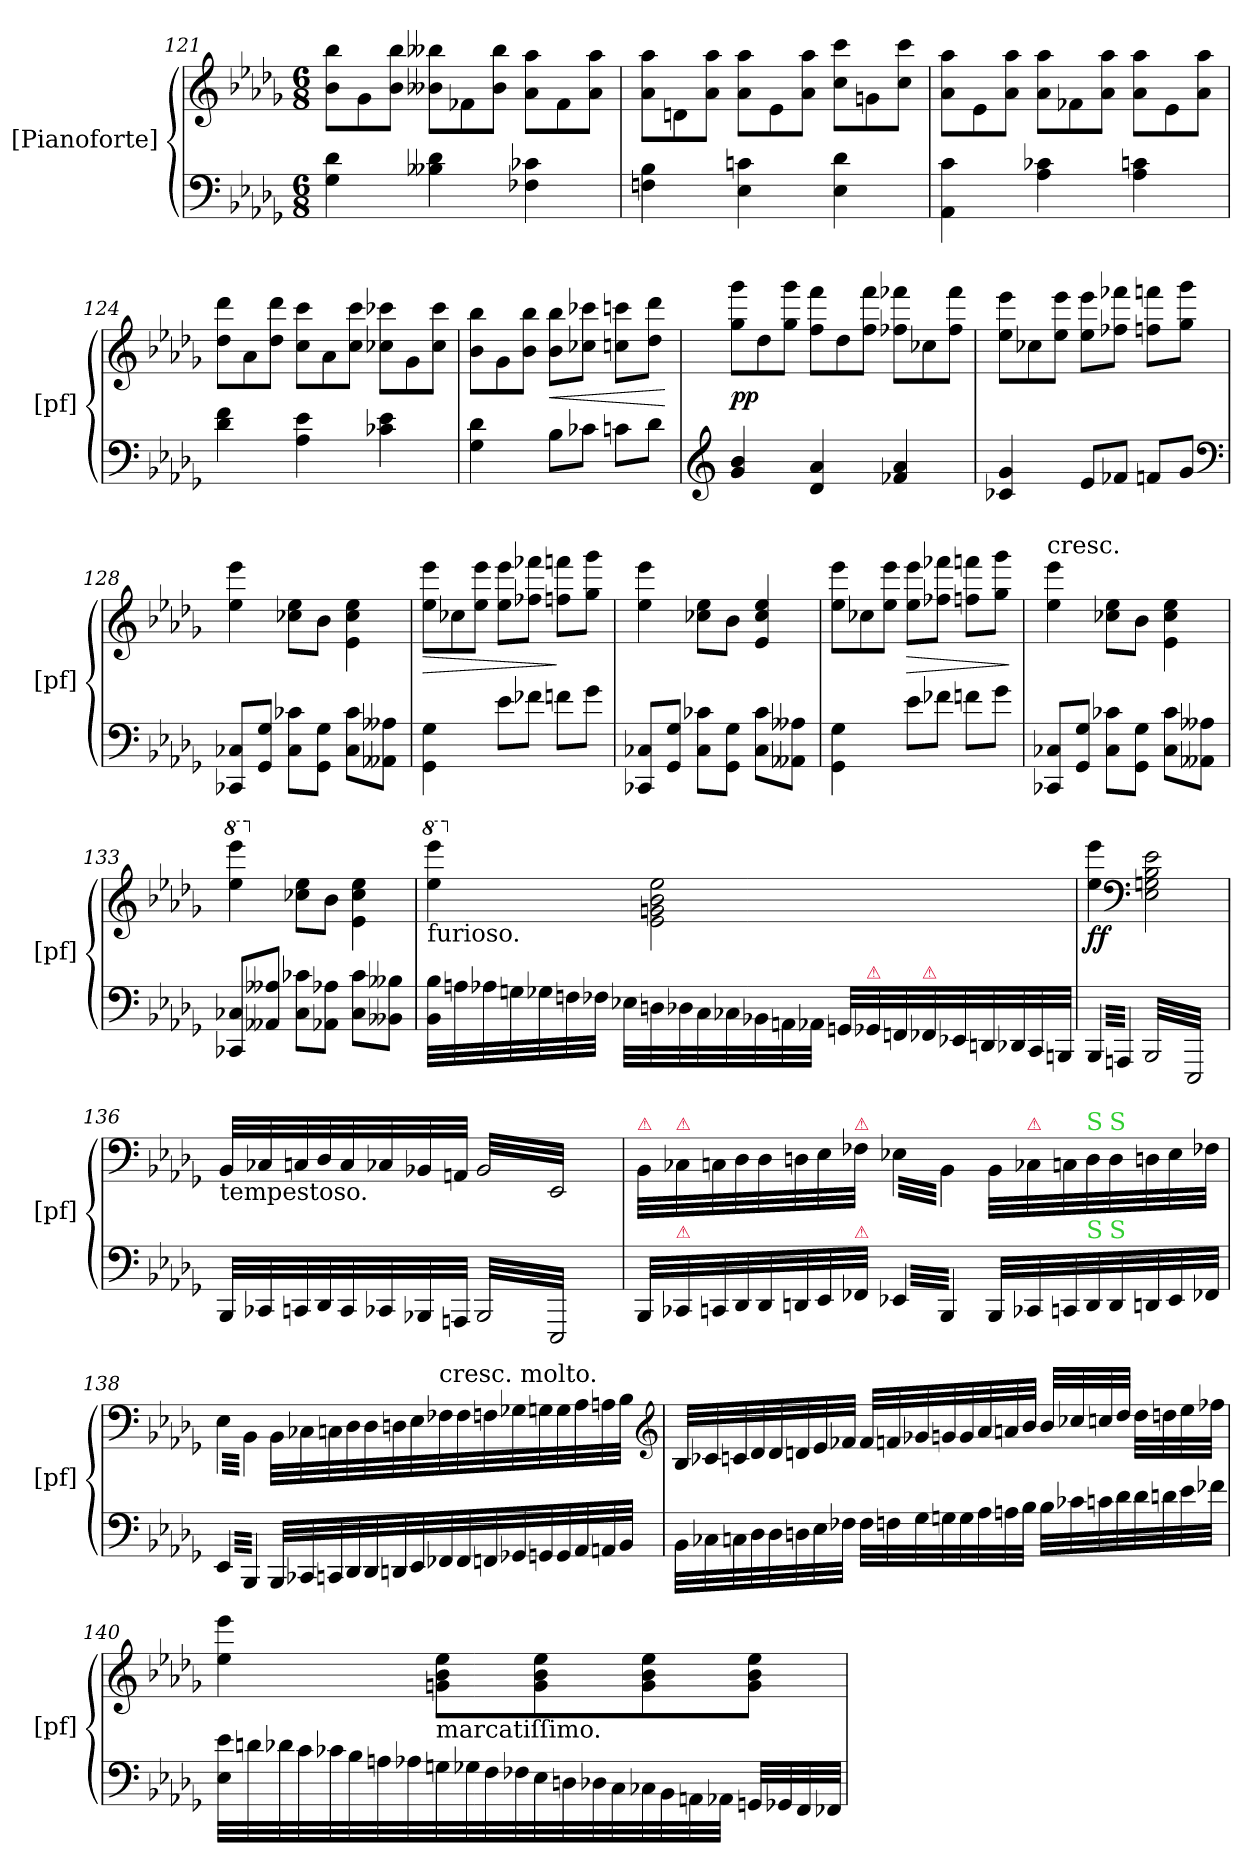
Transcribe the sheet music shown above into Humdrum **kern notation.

**kern	**kern	**dynam
*part2	*part1	*part1
*staff2	*staff1	*staff1
*	*I"[Pianoforte]	*
*	*I'[pf]	*
*clefF4	*clefG2	*
*k[b-e-a-d-g-]	*k[b-e-a-d-g-]	*
*M6/8	*M6/8	*
*	*Xtuplet	*
=121	=121	=121
4G-\ 4d-\	12b-\ 12bb-\L	.
.	12g-\	.
.	12b-\ 12bb-\J	.
4B--X\ 4d-\	12b--X\ 12bb--X\L	.
.	12f-X\	.
.	12b--\ 12bb--\J	.
4F-X\ 4c-X\	12a-\ 12aa-\L	.
.	12f-\	.
.	12a-\ 12aa-\J	.
=122	=122	=122
4Fn\ 4B-\	12a-\ 12aa-\L	.
.	12dn\	.
.	12a-\ 12aa-\J	.
4E-\ 4cn\	12a-\ 12aa-\L	.
.	12e-\	.
.	12a-\ 12aa-\J	.
4E-\ 4d-\	12cc\ 12ccc\L	.
.	12gn\	.
.	12cc\ 12ccc\J	.
=123	=123	=123
4AA-\ 4c\	12a-\ 12aa-\L	.
.	12e-\	.
.	12a-\ 12aa-\J	.
4A-\ 4c-X\	12a-\ 12aa-\L	.
.	12f-X\	.
.	12a-\ 12aa-\J	.
4A-\ 4cn\	12a-\ 12aa-\L	.
.	12e-\	.
.	12a-\ 12aa-\J	.
=124	=124	=124
4d-\ 4f\	12dd-\ 12ddd-\L	.
.	12a-\	.
.	12dd-\ 12ddd-\J	.
4A-\ 4e-\	12cc\ 12ccc\L	.
.	12a-\	.
.	12cc\ 12ccc\J	.
4c-X\ 4e-\	12cc-X\ 12ccc-X\L	.
.	12g-\	.
.	12cc-\ 12ccc-\J	.
=125	=125	=125
4G-\ 4d-\	12b-\ 12bb-\L	.
.	12g-\	.
.	12b-\ 12bb-\J	.
!	!	!LO:HP:b
8B-\L	8b-\ 8bb-\L	<
8c-X\J	8cc-X\ 8ccc-X\J	.
8cn\L	8ccn\ 8cccn\L	.
8d-\J	8dd-\ 8ddd-\J	.
.	.	[
=126	=126	=126
*clefG2	*	*
4g-/ 4b-/	12gg-\ 12ggg-\L	pp
.	12dd-\	.
.	12gg-\ 12ggg-\J	.
4d-/ 4a-/	12ff\ 12fff\L	.
.	12dd-\	.
.	12ff\ 12fff\J	.
4f-X/ 4a-/	12ff-X\ 12fff-X\L	.
.	12cc-X\	.
.	12ff-\ 12fff-\J	.
=127	=127	=127
4c-X/ 4g-/	12ee-\ 12eee-\L	.
.	12cc-X\	.
.	12ee-\ 12eee-\J	.
8e-/L	8ee-\ 8eee-\L	.
8f-X/J	8ff-X\ 8fff-X\J	.
8fn/L	8ffn\ 8fffn\L	.
8g-/J	8gg-\ 8ggg-\J	.
*clefF4	*	*
=128	=128	=128
8CC-X/ 8C-X/L	4ee-\ 4eee-\	.
8GG-/ 8G-/J	.	.
8C-\ 8c-X\L	8cc-X\ 8ee-\L	.
8GG-\ 8G-\J	8b-\J	.
8C-\ 8c-\L	4e-\ 4cc-\ 4ee-\	.
8AA--X\ 8A--X\J	.	.
=129	=129	=129
!	!	!LO:HP:b
4GG-\ 4G-\	12ee-\ 12eee-\L	>
.	12cc-X\	.
.	12ee-\ 12eee-\J	.
8e-\L	8ee-\ 8eee-\L	.
8f-X\J	8ff-X\ 8fff-X\J	.
8fn\L	8ffn\ 8fffn\L	]
8g-\J	8gg-\ 8ggg-\J	.
=130	=130	=130
8CC-X/ 8C-X/L	4ee-\ 4eee-\	.
8GG-/ 8G-/J	.	.
8C-\ 8c-X\L	8cc-X\ 8ee-\L	.
8GG-\ 8G-\J	8b-\J	.
8C-\ 8c-\L	4e-/ 4cc-/ 4ee-/	.
8AA--X\ 8A--X\J	.	.
=131	=131	=131
4GG-\ 4G-\	12ee-\ 12eee-\L	.
.	12cc-X\	.
.	12ee-\ 12eee-\J	.
!	!	!LO:HP:b
8e-\L	8ee-\ 8eee-\L	>
8f-X\J	8ff-X\ 8fff-X\J	.
8fn\L	8ffn\ 8fffn\L	.
8g-\J	8gg-\ 8ggg-\J	.
.	.	]
=132	=132	=132
!	!LO:TX:t=cresc.	!
8CC-X/ 8C-X/L	4ee-\ 4eee-\	.
8GG-/ 8G-/J	.	.
8C-\ 8c-X\L	8cc-X\ 8ee-\L	.
8GG-\ 8G-\J	8b-\J	.
8C-\ 8c-\L	4e-\ 4cc-\ 4ee-\	.
8AA--X\ 8A--X\J	.	.
=133	=133	=133
*	*8va	*
8CC-X/ 8C-X/L	4eee-\ 4eeee-\	.
8AA--X/ 8A--X/J	.	.
*	*X8va	*
8C-\ 8c-X\L	8cc-X\ 8ee-\L	.
8AA-X\ 8A-X\J	8b-\J	.
8C-\ 8c-\L	4e-\ 4cc-\ 4ee-\	.
8BB--X\ 8B--X\J	.	.
=134	=134	=134
*	*8va	*
!	!LO:TX:b:t=furioso.	!
32BB-\ 32B-\LLL	4eee-\ 4eeee-\	.
32An\	.	.
32A-X\	.	.
32Gn\	.	.
32G-X\	.	.
32Fn\	.	.
32F-X\JJJ	.	.
32E-X\LLL	.	.
*	*X8va	*
32Dn\	2e-\ 2gn\ 2b-\ 2ee-\	.
32D-X\	.	.
32C\	.	.
32C-X\	.	.
32BB-X\	.	.
32AAn\	.	.
32AA-X\JJJ	.	.
32GGn/LLL	.	.
!LO:TX:a:color=crimson:t=⚠	!	!
32GG-X/	.	.
32FFn/	.	.
!LO:TX:a:color=crimson:t=⚠	!	!
32FF-X/	.	.
32EE-X/	.	.
32DDn/	.	.
32DD-X/	.	.
32CC/	.	.
32BBBn/JJJ	.	.
=135	=135	=135
*tremolo	*	*
32BBB-/LLL	4ee-\ 4eee-\	ff
32AAA/	.	.
32BBB-/	.	.
32AAA/	.	.
32BBB-/	.	.
32AAA/	.	.
32BBB-/	.	.
32AAA/JJJ	.	.
*	*clefF4	*
32BBB-/LLL	2E-\ 2Gn\ 2B-\ 2e-\	.
32EEE-/	.	.
32BBB-/	.	.
32EEE-/	.	.
32BBB-/	.	.
32EEE-/	.	.
32BBB-/	.	.
32EEE-/	.	.
32BBB-/	.	.
32EEE-/	.	.
32BBB-/	.	.
32EEE-/	.	.
32BBB-/	.	.
32EEE-/	.	.
32BBB-/	.	.
32EEE-/JJJ	.	.
*Xtremolo	*	*
=136	=136	=136
!	!LO:TX:b:t=tempestoso.	!
32BBB-/LLL	32BB-/LLL	.
32CC-X/	32C-X/	.
32CCn/	32Cn/	.
32DD-/	32D-/	.
32CC/	32C/	.
32CC-X/	32C-X/	.
32BBB-X/	32BB-X/	.
32AAAn/JJJ	32AAn/JJJ	.
*tremolo	*	*
*	*tremolo	*
32BBB-/LLL	32BB-/LLL	.
32EEE-/	32EE-/	.
32BBB-/	32BB-/	.
32EEE-/	32EE-/	.
32BBB-/	32BB-/	.
32EEE-/	32EE-/	.
32BBB-/	32BB-/	.
32EEE-/	32EE-/	.
32BBB-/	32BB-/	.
32EEE-/	32EE-/	.
32BBB-/	32BB-/	.
32EEE-/	32EE-/	.
32BBB-/	32BB-/	.
32EEE-/	32EE-/	.
32BBB-/	32BB-/	.
32EEE-/JJJ	32EE-/JJJ	.
*	*Xtremolo	*
*Xtremolo	*	*
=137	=137	=137
!	!LO:TX:a:color=crimson:t=⚠	!
32BBB-/LLL	32BB-\LLL	.
!	!LO:TX:a:color=crimson:t=⚠	!
!LO:TX:a:color=crimson:t=⚠	!	!
32CC-X/	32C-X\	.
32CCn/	32Cn\	.
32DD-/	32D-\	.
32DD-/	32D-\	.
32DDn/	32Dn\	.
32EE-/	32E-\	.
!	!LO:TX:a:color=crimson:t=⚠	!
!LO:TX:a:color=crimson:t=⚠	!	!
32FF-X/JJJ	32F-X\JJJ	.
*tremolo	*	*
*	*tremolo	*
32EE-X/LLL	32E-X\LLL	.
32BBB-/	32BB-\	.
32EE-X/	32E-X\	.
32BBB-/	32BB-\	.
32EE-X/	32E-X\	.
32BBB-/	32BB-\	.
32EE-X/	32E-X\	.
32BBB-/JJJ	32BB-\JJJ	.
*	*Xtremolo	*
*Xtremolo	*	*
32BBB-/LLL	32BB-\LLL	.
!	!LO:TX:a:color=crimson:t=⚠	!
32CC-X/	32C-X\	.
32CCn/	32Cn\	.
!	!LO:TX:a:color=limegreen:t=S	!
!LO:TX:a:color=limegreen:t=S	!	!
32DD/	32D\	.
!	!LO:TX:a:color=limegreen:t=S	!
!LO:TX:a:color=limegreen:t=S	!	!
32DD/	32D\	.
32DDn/	32Dn\	.
32EE-/	32E-\	.
32FF-X/JJJ	32F-X\JJJ	.
=138	=138	=138
*tremolo	*	*
*	*tremolo	*
32EE-/LLL	32E-\LLL	.
32BBB-/	32BB-\	.
32EE-/	32E-\	.
32BBB-/	32BB-\	.
32EE-/	32E-\	.
32BBB-/	32BB-\	.
32EE-/	32E-\	.
32BBB-/JJJ	32BB-\JJJ	.
*	*Xtremolo	*
*Xtremolo	*	*
32BBB-/LLL	32BB-\LLL	.
32CC-X/	32C-X\	.
32CCn/	32Cn\	.
32DD-/	32D-\	.
32DD-/	32D-\	.
32DDn/	32Dn\	.
32EE-/	32E-\	.
!	!LO:TX:t=cresc. molto.	!
32FF-X/	32F-X\	.
32FF-/	32F-\	.
32FFn/	32Fn\	.
32GG-X/	32G-X\	.
32GGn/	32Gn\	.
32GG/	32G\	.
32AA-/	32A-\	.
32AAn/	32An\	.
32BB-/JJJ	32B-\JJJ	.
*	*clefG2	*
=139	=139	=139
32BB-\LLL	32B-/LLL	.
32C-X\	32c-X/	.
32Cn\	32cn/	.
32D-\	32d-/	.
32D-\	32d-/	.
32Dn\	32dn/	.
32E-\	32e-/	.
32F-X\JJJ	32f-X/JJJ	.
32F-\LLL	32f-/LLL	.
32Fn\	32fn/	.
32G-\	32g-X/	.
32Gn\	32gn/	.
32G\	32g/	.
32A-\	32a-/	.
32An\	32an/	.
32B-\JJJ	32b-/JJJ	.
32B-\LLL	32b-/LLL	.
32c-X\	32cc-X/	.
32cn\	32ccn/	.
32d-\	32dd-/JJJ	.
32d-\	32dd-\LLL	.
32dn\	32ddn\	.
32e-\	32ee-\	.
32f-X\JJJ	32ff-X\JJJ	.
=140	=140	=140
32E-\ 32e-\LLL	4ee-\ 4eee-\	.
32dn\	.	.
32d-X\	.	.
32c\	.	.
32c-X\	.	.
32B-\	.	.
32An\	.	.
32A-X\	.	.
!	!LO:TX:b:t=marcatiſſimo.	!
32Gn\	8gn\ 8b-\ 8ee-\L	.
32G-X\	.	.
32F\	.	.
32F-X\	.	.
32E-\	8g\ 8b-\ 8ee-\	.
32Dn\	.	.
32D-X\	.	.
32C\	.	.
32C-X\	8g\ 8b-\ 8ee-\	.
32BB-\	.	.
32AAn\	.	.
32AA-X\JJJ	.	.
32GGn/LLL	8g\ 8b-\ 8ee-\J	.
32GG-X/	.	.
32FF/	.	.
32FF-X/JJJ	.	.
=	=	=
*-	*-	*-
